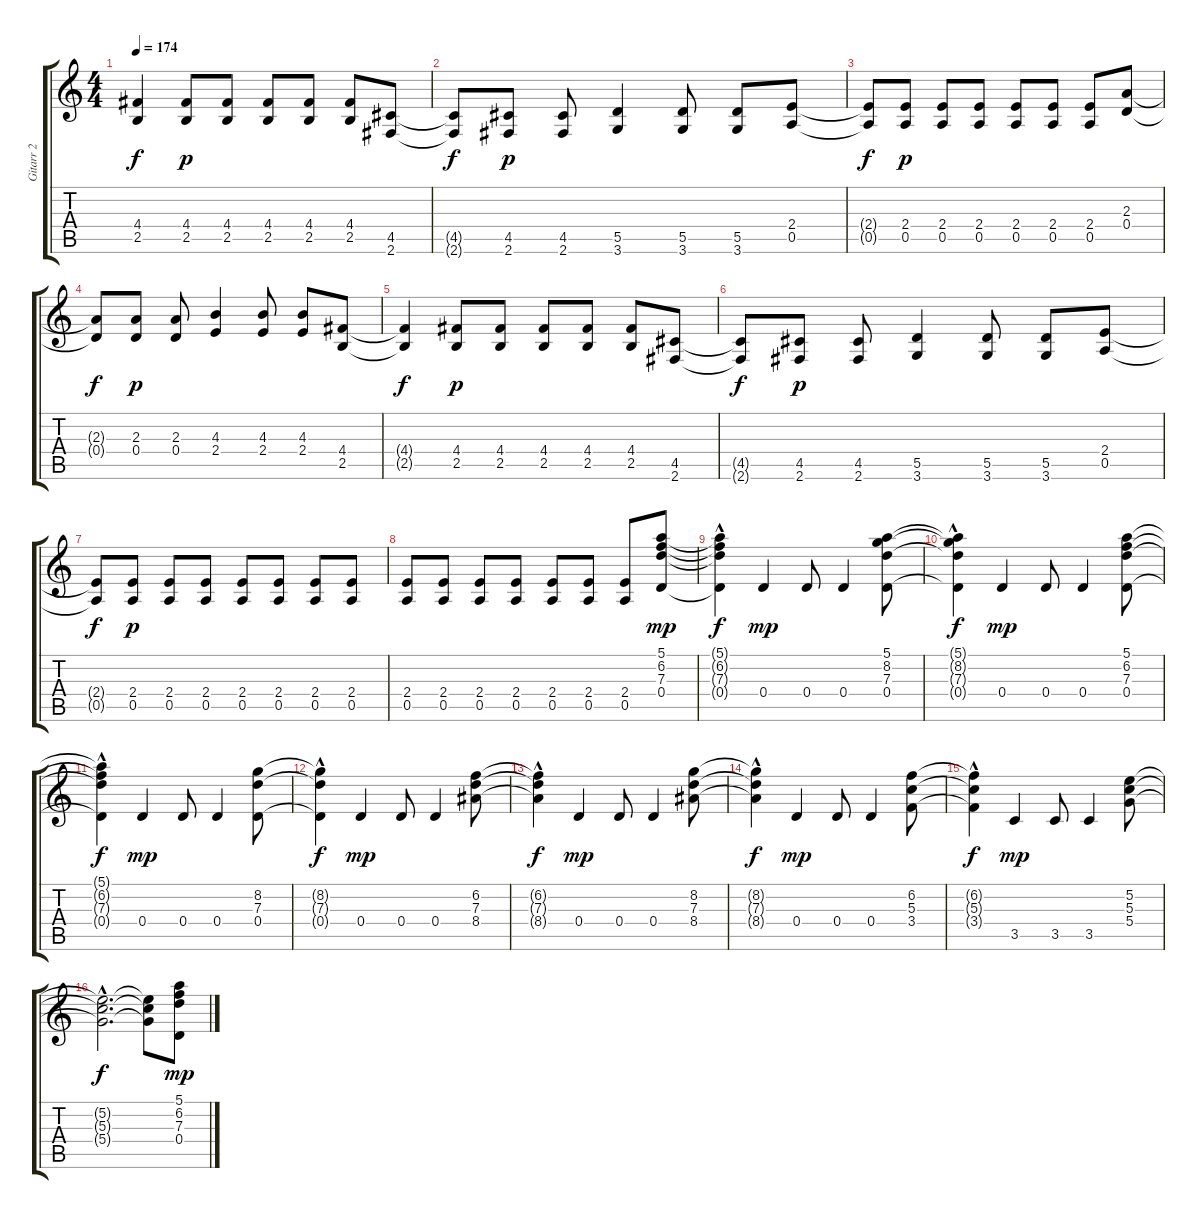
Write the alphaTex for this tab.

\track ("Gitarr 2" "Gitarr 2") {instrument distortionguitar}
\staff {score tabs}
\tuning (E4 B3 G3 D3 A2 E2) {hide}
\ts (4 4)
\tempo 174
\clef g2
\ks c
(4.4{t} 2.5{t}).4{dy f} (4.4 2.5).8{dy p} (4.4 2.5).8 (4.4 2.5).8 (4.4 2.5).8 (4.4 2.5).8 (4.5 2.6).8 |
(4.5{t} 2.6{t}).8{dy f} (4.5 2.6).8{dy p} (4.5 2.6).8 (5.5 3.6).4 (5.5 3.6).8 (5.5 3.6).8 (2.4 0.5).8 |
(2.4{t} 0.5{t}).8{dy f} (2.4 0.5).8{dy p} (2.4 0.5).8 (2.4 0.5).8 (2.4 0.5).8 (2.4 0.5).8 (2.4 0.5).8 (2.3 0.4).8 |
(2.3{t} 0.4{t}).8{dy f} (2.3 0.4).8{dy p} (2.3 0.4).8 (4.3 2.4).4 (4.3 2.4).8 (4.3 2.4).8 (4.4 2.5).8 |
(4.4{t} 2.5{t}).4{dy f} (4.4 2.5).8{dy p} (4.4 2.5).8 (4.4 2.5).8 (4.4 2.5).8 (4.4 2.5).8 (4.5 2.6).8 |
(4.5{t} 2.6{t}).8{dy f} (4.5 2.6).8{dy p} (4.5 2.6).8 (5.5 3.6).4 (5.5 3.6).8 (5.5 3.6).8 (2.4 0.5).8 |
(2.4{t} 0.5{t}).8{dy f} (2.4 0.5).8{dy p} (2.4 0.5).8 (2.4 0.5).8 (2.4 0.5).8 (2.4 0.5).8 (2.4 0.5).8 (2.4 0.5).8 |
(2.4 0.5).8 (2.4 0.5).8 (2.4 0.5).8 (2.4 0.5).8 (2.4 0.5).8 (2.4 0.5).8 (2.4 0.5).8 (5.1 6.2 7.3 0.4).8{dy mp} |
(5.1{hac t} 6.2{hac t} 7.3{hac t} 0.4{t}).4{dy f} 0.4.4{dy mp} 0.4.8 0.4.4 (5.1 8.2 7.3 0.4).8 |
(5.1{hac t} 8.2{hac t} 7.3{hac t} 0.4{t}).4{dy f} 0.4.4{dy mp} 0.4.8 0.4.4 (5.1 6.2 7.3 0.4).8 |
(5.1{hac t} 6.2{hac t} 7.3{hac t} 0.4{t}).4{dy f} 0.4.4{dy mp} 0.4.8 0.4.4 (8.2 7.3 0.4).8 |
(8.2{hac t} 7.3{t} 0.4{t}).4{dy f} 0.4.4{dy mp} 0.4.8 0.4.4 (6.2 7.3 8.4).8 |
(6.2{hac t} 7.3{t} 8.4{t}).4{dy f} 0.4.4{dy mp} 0.4.8 0.4.4 (8.2 7.3 8.4).8 |
(8.2{hac t} 7.3{t} 8.4{t}).4{dy f} 0.4.4{dy mp} 0.4.8 0.4.4 (6.2 5.3 3.4).8 |
(6.2{hac t} 5.3{t} 3.4{hac t}).4{dy f} 3.5.4{dy mp} 3.5.8 3.5.4 (5.2 5.3 5.4).8 |
(5.2{hac t} 5.3{hac t} 5.4{hac t}).2{d dy f} (5.2{t} 5.3{t} 5.4{t}).8 (5.1 6.2 7.3 0.4).8{dy mp}
